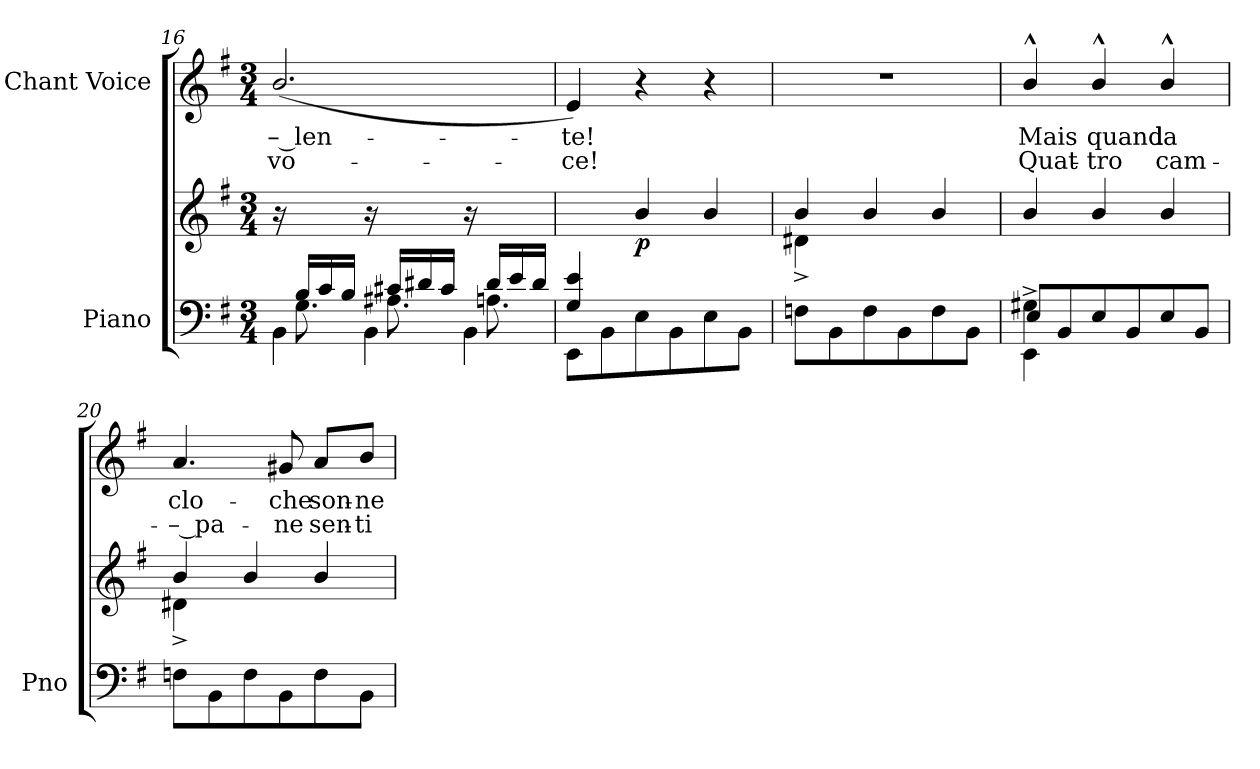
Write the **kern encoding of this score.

**kern	**kern	**dynam	**kern	**text	**text
*part2	*part2	*part2	*part1	*part1	*part1
*staff3	*staff2	*staff2/3	*staff1	*staff1	*staff1
*I"Piano	*	*	*I"Chant Voice	*	*
*I'Pno	*	*	*	*	*
*clefF4	*clefG2	*	*clefG2	*	*
*k[f#]	*k[f#]	*	*k[f#]	*	*
*M3/4	*M3/4	*	*M3/4	*	*
=16	=16	=16	=16	=16	=16
*^	*	*	*	*	*
*	*^	*	*	*	*	*
16ryy	16ryy	4BB\	16r	.	(2.b/	-– len-	vo-
16B/LL	8.G\	.	8.ryy	.	.	.	.
16c/	.	.	.	.	.	.	.
16B/JJ	.	.	.	.	.	.	.
16ryy	16ryy	4BB\	16r	.	.	.	.
16c#X/LL	8.A#X\	.	8.ryy	.	.	.	.
16d#X/	.	.	.	.	.	.	.
16c#/JJ	.	.	.	.	.	.	.
16ryy	16ryy	4BB\	16r	.	.	.	.
16d#/LL	8.An\	.	8.ryy	.	.	.	.
16e/	.	.	.	.	.	.	.
16d#/JJ	.	.	.	.	.	.	.
*	*v	*v	*	*	*	*	*
=17	=17	=17	=17	=17	=17	=17
4G/ 4e/	8EE\L	4ryy	.	4e/)	-te!	-ce!
.	8BB\	.	.	.	.	.
!	!	!	!LO:DY:b	!	!	!
2ryy	8E\	4b/	p	4r	.	.
.	8BB\	.	.	.	.	.
.	8E\	4b/	.	4r	.	.
.	8BB\J	.	.	.	.	.
*v	*v	*	*	*	*	*
=18	=18	=18	=18	=18	=18
*	*^	*	*	*	*
8Fn\L	4b/	4d#X^\	.	2.r	.	.
8BB\	.	.	.	.	.	.
8F\	4b/	2ryy	.	.	.	.
8BB\	.	.	.	.	.	.
8F\	4b/	.	.	.	.	.
8BB\J	.	.	.	.	.	.
*	*v	*v	*	*	*	*
=19	=19	=19	=19	=19	=19
*^	*	*	*	*	*
*	*^	*	*	*	*	*
4G#X^\	8E/L	4EE\	4b/	.	4b^^/	Mais	Quat-
.	8BB/	.	.	.	.	.	.
2ryy	8E/	2ryy	4b/	.	4b^^/	quand	-tro
.	8BB/	.	.	.	.	.	.
.	8E/	.	4b/	.	4b^^/	la	cam-
.	8BB/J	.	.	.	.	.	.
*v	*v	*v	*	*	*	*	*
=20	=20	=20	=20	=20	=20
*	*^	*	*	*	*
8Fn\L	4b/	4d#X^\	.	4.a/	clo-	-– pa-
8BB\	.	.	.	.	.	.
8F\	4b/	2ryy	.	.	.	.
8BB\	.	.	.	8g#X/	-che	-ne
8F\	4b/	.	.	8a/L	son-	sen-
8BB\J	.	.	.	8b/J	-ne-	-ti-
*	*v	*v	*	*	*	*
=	=	=	=	=	=
*-	*-	*-	*-	*-	*-
